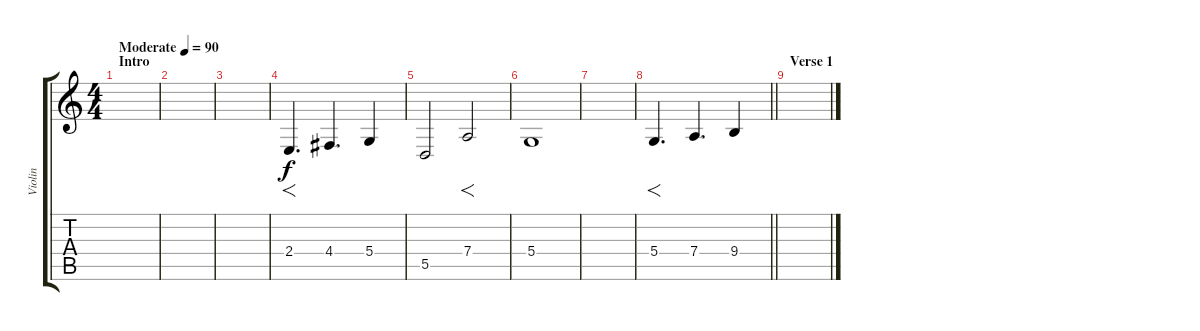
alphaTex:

\track ("Violin" "Violin") {instrument violin}
\staff {score tabs}
\tuning (E4 B3 G3 D3 A2 E2) {hide}
\ts (4 4)
\section ("" "Intro")
\tempo (90 "Moderate")
\clef g2
\ks c
|
|
|
2.4.4{f d} 4.4.4{d} 5.4.4 |
5.5.2 7.4.2{f} |
5.4.1 |
|
\barLineRight lightlight
5.4.4{f d} 7.4.4{d} 9.4.4 |
\section ("" "Verse 1")
